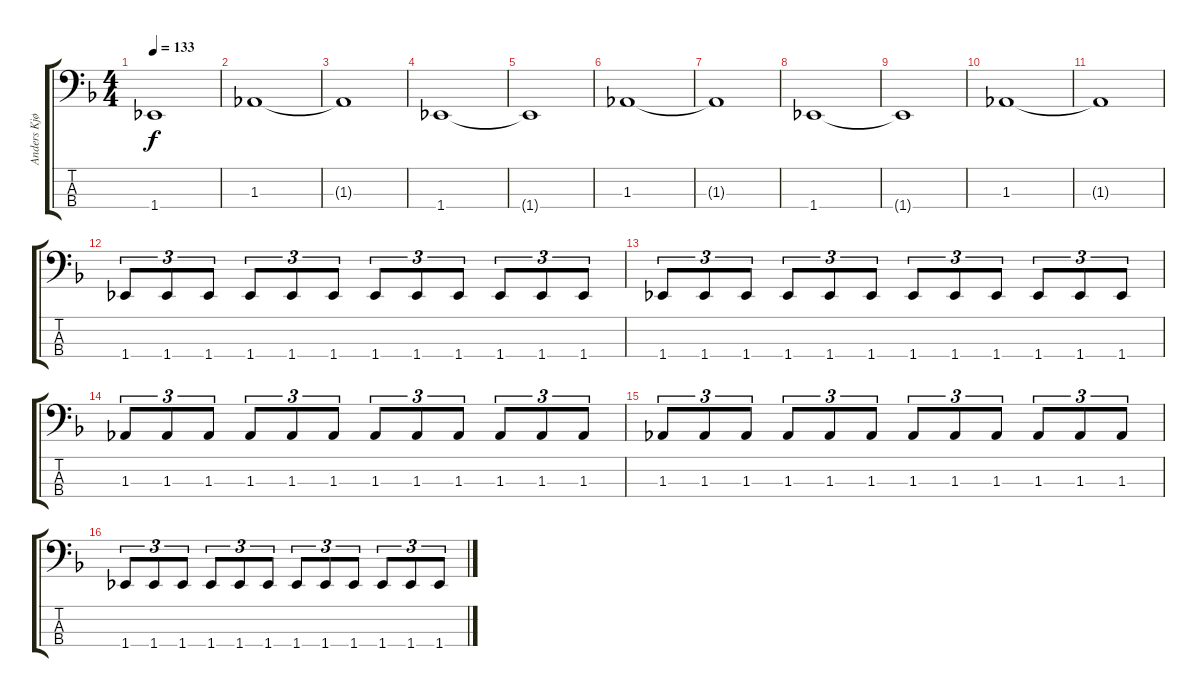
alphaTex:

\track ("Anders Kjølholm" "Anders Kjø") {instrument electricbassfinger}
\staff {score tabs}
\tuning (F2 C2 G1 D1) {hide}
\ts (4 4)
\tempo 133
\clef f4
\ks f
1.4{t}.1{dy f} |
1.3.1 |
1.3{t}.1 |
1.4.1 |
1.4{t}.1 |
1.3.1 |
1.3{t}.1 |
1.4.1 |
1.4{t}.1 |
1.3.1 |
1.3{t}.1 |
1.4.8{tu (3 2)} 1.4.8{tu (3 2)} 1.4.8{tu (3 2)} 1.4.8{tu (3 2)} 1.4.8{tu (3 2)} 1.4.8{tu (3 2)} 1.4.8{tu (3 2)} 1.4.8{tu (3 2)} 1.4.8{tu (3 2)} 1.4.8{tu (3 2)} 1.4.8{tu (3 2)} 1.4.8{tu (3 2)} |
1.4.8{tu (3 2)} 1.4.8{tu (3 2)} 1.4.8{tu (3 2)} 1.4.8{tu (3 2)} 1.4.8{tu (3 2)} 1.4.8{tu (3 2)} 1.4.8{tu (3 2)} 1.4.8{tu (3 2)} 1.4.8{tu (3 2)} 1.4.8{tu (3 2)} 1.4.8{tu (3 2)} 1.4.8{tu (3 2)} |
1.3.8{tu (3 2)} 1.3.8{tu (3 2)} 1.3.8{tu (3 2)} 1.3.8{tu (3 2)} 1.3.8{tu (3 2)} 1.3.8{tu (3 2)} 1.3.8{tu (3 2)} 1.3.8{tu (3 2)} 1.3.8{tu (3 2)} 1.3.8{tu (3 2)} 1.3.8{tu (3 2)} 1.3.8{tu (3 2)} |
1.3.8{tu (3 2)} 1.3.8{tu (3 2)} 1.3.8{tu (3 2)} 1.3.8{tu (3 2)} 1.3.8{tu (3 2)} 1.3.8{tu (3 2)} 1.3.8{tu (3 2)} 1.3.8{tu (3 2)} 1.3.8{tu (3 2)} 1.3.8{tu (3 2)} 1.3.8{tu (3 2)} 1.3.8{tu (3 2)} |
1.4.8{tu (3 2)} 1.4.8{tu (3 2)} 1.4.8{tu (3 2)} 1.4.8{tu (3 2)} 1.4.8{tu (3 2)} 1.4.8{tu (3 2)} 1.4.8{tu (3 2)} 1.4.8{tu (3 2)} 1.4.8{tu (3 2)} 1.4.8{tu (3 2)} 1.4.8{tu (3 2)} 1.4.8{tu (3 2)}
